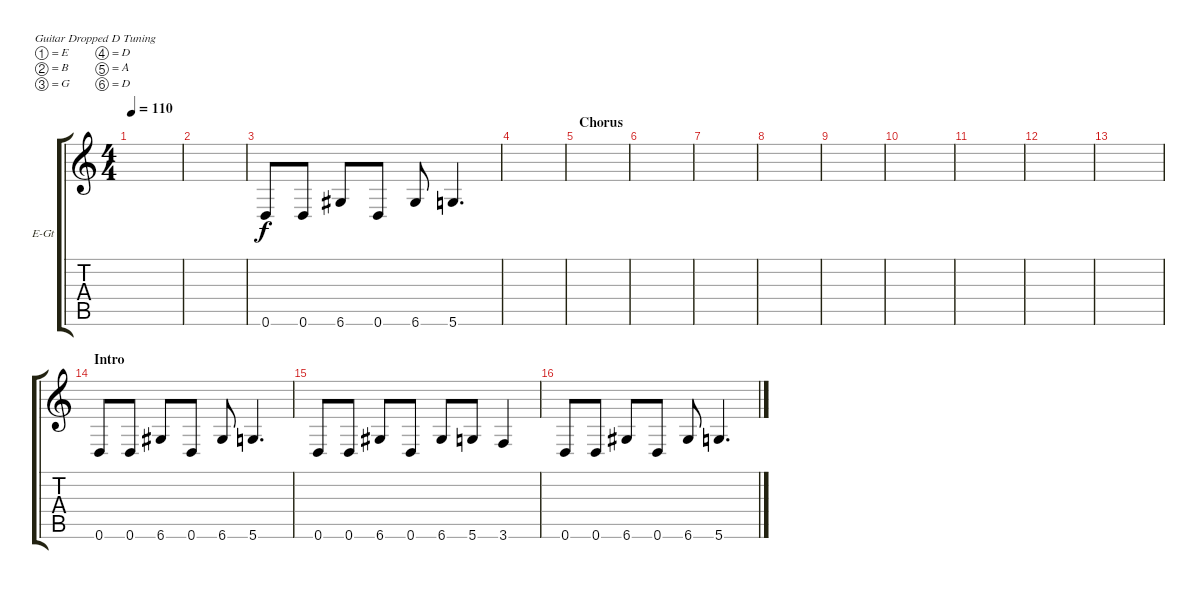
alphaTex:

\bracketExtendMode groupsimilarinstruments
\firstSystemTrackNameOrientation horizontal
\otherSystemsTrackNameOrientation horizontal
\track ("Synth" "E-Gt") {instrument distortionguitar}
\staff {score tabs}
\tuning (E4 B3 G3 D3 A2 D2)
\ts (4 4)
\tempo 110
\clef g2
\ks c
|
|
0.6.8 0.6.8 6.6.8 0.6.8 6.6.8 5.6.4{d} |
|
\section ("" "Chorus")
|
|
|
|
|
|
|
|
|
\section ("" "Intro")
0.6.8 0.6.8 6.6.8 0.6.8 6.6.8 5.6.4{d} |
0.6.8 0.6.8 6.6.8 0.6.8 6.6.8 5.6.8 3.6.4 |
0.6.8 0.6.8 6.6.8 0.6.8 6.6.8 5.6.4{d}
